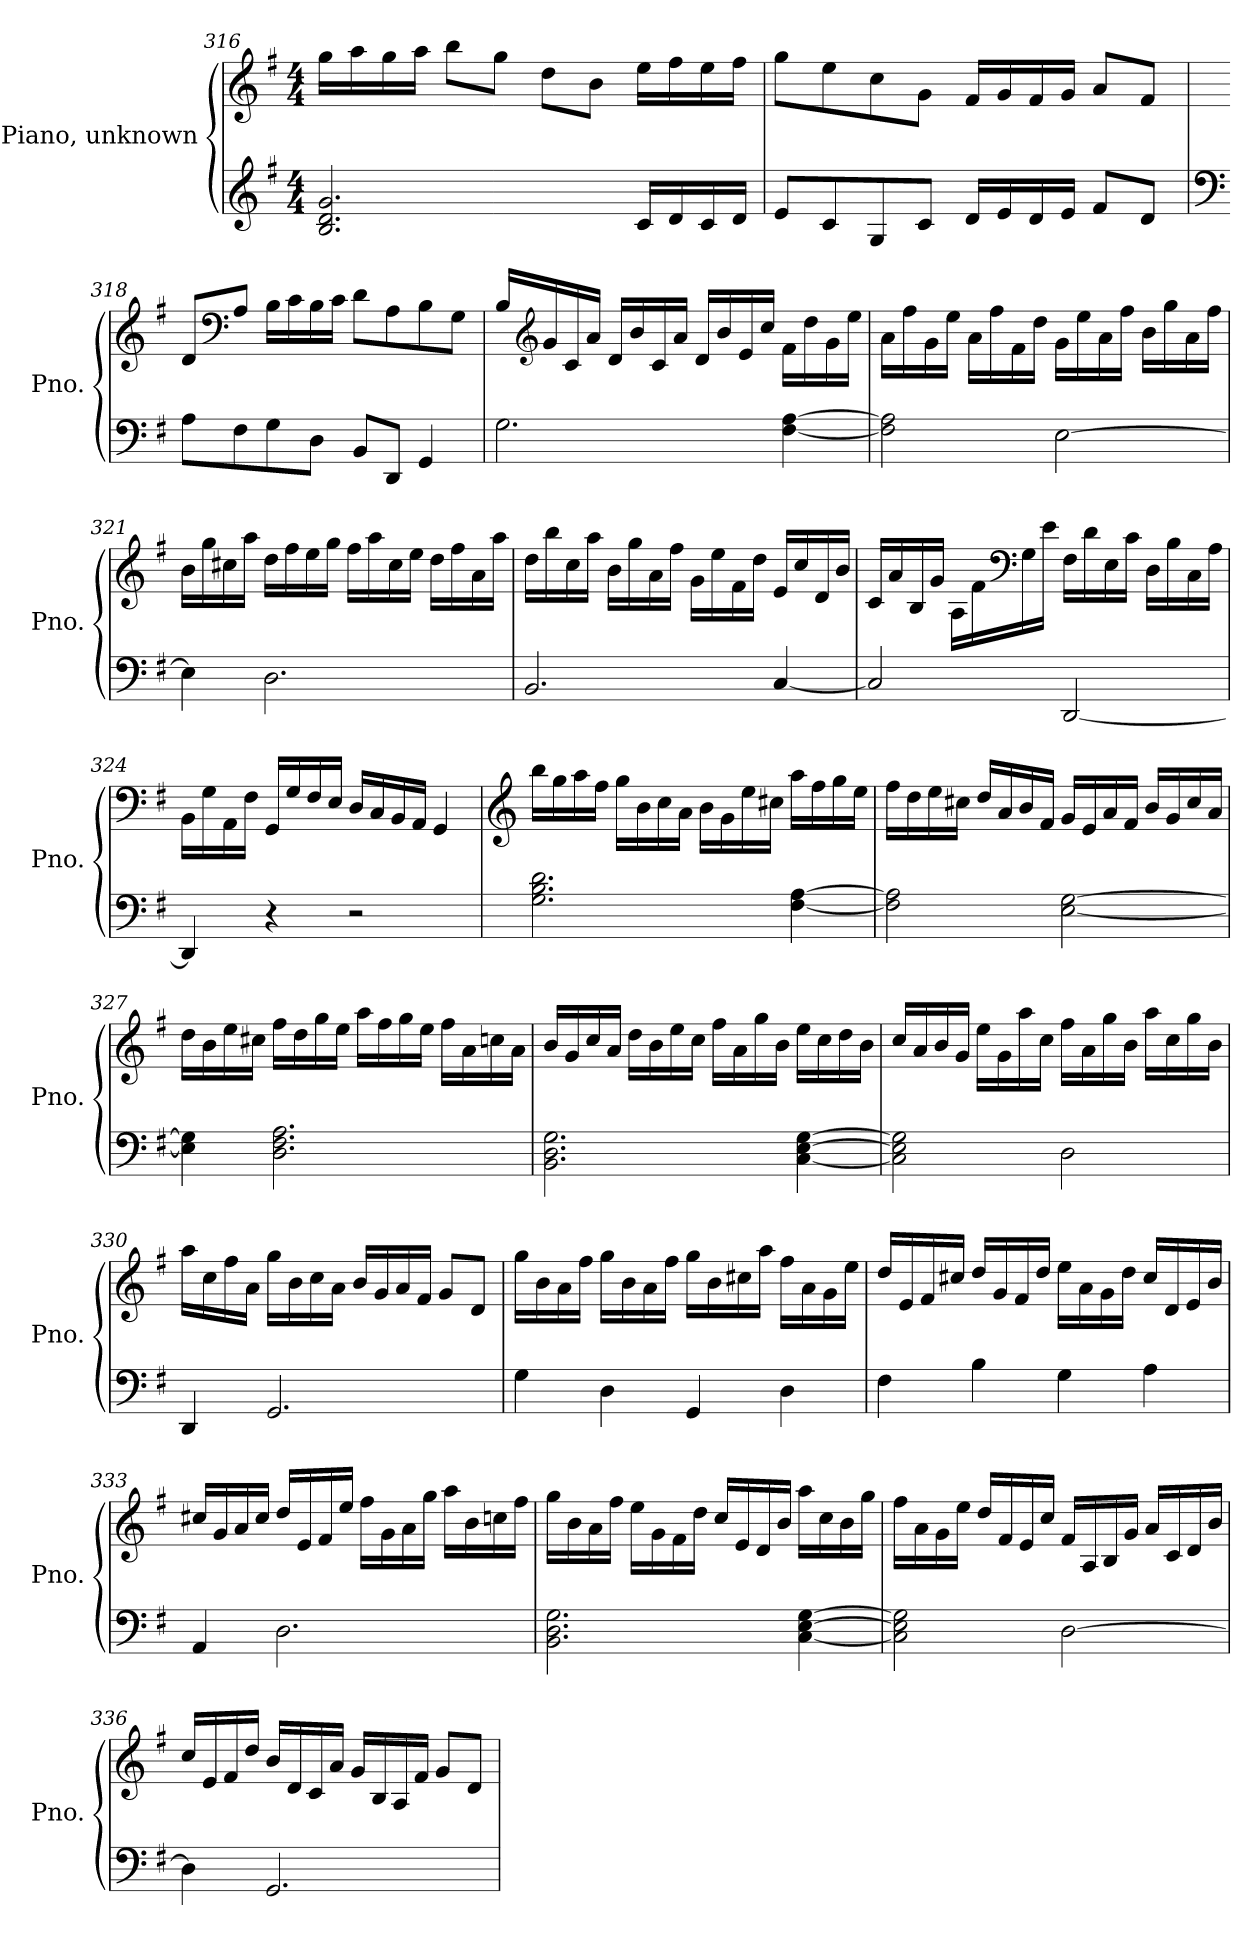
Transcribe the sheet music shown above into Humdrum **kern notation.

**kern	**kern
*part1	*part1
*staff2	*staff1
*I"Piano, unknown	*
*I'Pno.	*
*clefG2	*clefG2
*k[f#]	*k[f#]
*M4/4	*M4/4
=316	=316
2.B/ 2.d/ 2.g/	16gg\LL
.	16aa\
.	16gg\
.	16aa\JJ
.	8bb\L
.	8gg\J
.	8dd\L
.	8b\J
16c/LL	16ee\LL
16d/	16ff#\
16c/	16ee\
16d/JJ	16ff#\JJ
=317	=317
8e/L	8gg\L
8c/	8ee\
8G/	8cc\
8c/J	8g\J
16d/LL	16f#/LL
16e/	16g/
16d/	16f#/
16e/JJ	16g/JJ
8f#/L	8a/L
8d/J	8f#/J
!!LO:LB:g=z
=318	=318
*clefF4	*
8A\L	8d/L
*	*clefF4
8F#\	8A/J
8G\	16B\LL
.	16c\
8D\J	16B\
.	16c\JJ
8BB/L	8d\L
8DD/J	8A\
4GG/	8B\
.	8G\J
=319	=319
2.G\	16B/LL
*	*clefG2
.	16g/
.	16c/
.	16a/JJ
.	16d/LL
.	16b/
.	16c/
.	16a/JJ
.	16d/LL
.	16b/
.	16e/
.	16cc/JJ
[4F#\ [4A\	16f#\LL
.	16dd\
.	16g\
.	16ee\JJ
=320	=320
2F#\] 2A\]	16a\LL
.	16ff#\
.	16g\
.	16ee\JJ
.	16a\LL
.	16ff#\
.	16f#\
.	16dd\JJ
[2E\	16g\LL
.	16ee\
.	16a\
.	16ff#\JJ
.	16b\LL
.	16gg\
.	16a\
.	16ff#\JJ
!!LO:LB:g=z
=321	=321
4E\]	16b\LL
.	16gg\
.	16cc#X\
.	16aa\JJ
2.D\	16dd\LL
.	16ff#\
.	16ee\
.	16gg\JJ
.	16ff#\LL
.	16aa\
.	16cc#\
.	16ee\JJ
.	16dd\LL
.	16ff#\
.	16a\
.	16aa\JJ
=322	=322
2.BB/	16dd\LL
.	16bb\
.	16cc\
.	16aa\JJ
.	16b\LL
.	16gg\
.	16a\
.	16ff#\JJ
.	16g\LL
.	16ee\
.	16f#\
.	16dd\JJ
[4C/	16e/LL
.	16cc/
.	16d/
.	16b/JJ
!!LO:LB:g=z
=323	=323
2C/]	16c/LL
.	16a/
.	16B/
.	16g/JJ
.	16A\LL
.	16f#\
*	*clefF4
.	16G\
.	16e\JJ
[2DD/	16F#\LL
.	16d\
.	16E\
.	16c\JJ
.	16D\LL
.	16B\
.	16C\
.	16A\JJ
=324	=324
4DD/]	16BB\LL
.	16G\
.	16AA\
.	16F#\JJ
4r	16GG/LL
.	16G/
.	16F#/
.	16E/JJ
2r	16D/LL
.	16C/
.	16BB/
.	16AA/JJ
.	4GG/
!!LO:LB:g=z
=325	=325
*	*clefG2
2.G\ 2.B\ 2.d\	16bb\LL
.	16gg\
.	16aa\
.	16ff#\JJ
.	16gg\LL
.	16b\
.	16cc\
.	16a\JJ
.	16b\LL
.	16g\
.	16ee\
.	16cc#X\JJ
[4F#\ [4A\	16aa\LL
.	16ff#\
.	16gg\
.	16ee\JJ
=326	=326
2F#\] 2A\]	16ff#\LL
.	16dd\
.	16ee\
.	16cc#X\JJ
.	16dd/LL
.	16a/
.	16b/
.	16f#/JJ
[2E\ [2G\	16g/LL
.	16e/
.	16a/
.	16f#/JJ
.	16b/LL
.	16g/
.	16cc#/
.	16a/JJ
!!LO:PB:g=z
=327	=327
4E\] 4G\]	16dd\LL
.	16b\
.	16ee\
.	16cc#X\JJ
2.D\ 2.F#\ 2.A\	16ff#\LL
.	16dd\
.	16gg\
.	16ee\JJ
.	16aa\LL
.	16ff#\
.	16gg\
.	16ee\JJ
.	16ff#\LL
.	16a\
.	16ccn\
.	16a\JJ
=328	=328
2.BB\ 2.D\ 2.G\	16b/LL
.	16g/
.	16cc/
.	16a/JJ
.	16dd\LL
.	16b\
.	16ee\
.	16cc\JJ
.	16ff#\LL
.	16a\
.	16gg\
.	16b\JJ
[4C\ [4E\ [4G\	16ee\LL
.	16cc\
.	16dd\
.	16b\JJ
!!LO:LB:g=z
=329	=329
2C\] 2E\] 2G\]	16cc/LL
.	16a/
.	16b/
.	16g/JJ
.	16ee\LL
.	16g\
.	16aa\
.	16cc\JJ
2D\	16ff#\LL
.	16a\
.	16gg\
.	16b\JJ
.	16aa\LL
.	16cc\
.	16gg\
.	16b\JJ
=330	=330
4DD/	16aa\LL
.	16cc\
.	16ff#\
.	16a\JJ
2.GG/	16gg\LL
.	16b\
.	16cc\
.	16a\JJ
.	16b/LL
.	16g/
.	16a/
.	16f#/JJ
.	8g/L
.	8d/J
=331	=331
4G\	16gg\LL
.	16b\
.	16a\
.	16ff#\JJ
4D\	16gg\LL
.	16b\
.	16a\
.	16ff#\JJ
4GG/	16gg\LL
.	16b\
.	16cc#X\
.	16aa\JJ
4D\	16ff#\LL
.	16a\
.	16g\
.	16ee\JJ
!!LO:LB:g=z
=332	=332
4F#\	16dd/LL
.	16e/
.	16f#/
.	16cc#X/JJ
4B\	16dd/LL
.	16g/
.	16f#/
.	16dd/JJ
4G\	16ee\LL
.	16a\
.	16g\
.	16dd\JJ
4A\	16cc#/LL
.	16d/
.	16e/
.	16b/JJ
=333	=333
4AA/	16cc#X/LL
.	16g/
.	16a/
.	16cc#/JJ
2.D\	16dd/LL
.	16e/
.	16f#/
.	16ee/JJ
.	16ff#\LL
.	16g\
.	16a\
.	16gg\JJ
.	16aa\LL
.	16b\
.	16ccn\
.	16ff#\JJ
!!LO:LB:g=z
=334	=334
2.BB\ 2.D\ 2.G\	16gg\LL
.	16b\
.	16a\
.	16ff#\JJ
.	16ee\LL
.	16g\
.	16f#\
.	16dd\JJ
.	16cc/LL
.	16e/
.	16d/
.	16b/JJ
[4C\ [4E\ [4G\	16aa\LL
.	16cc\
.	16b\
.	16gg\JJ
=335	=335
2C\] 2E\] 2G\]	16ff#\LL
.	16a\
.	16g\
.	16ee\JJ
.	16dd/LL
.	16f#/
.	16e/
.	16cc/JJ
[2D\	16f#/LL
.	16A/
.	16B/
.	16g/JJ
.	16a/LL
.	16c/
.	16d/
.	16b/JJ
=336	=336
4D\]	16cc/LL
.	16e/
.	16f#/
.	16dd/JJ
2.GG/	16b/LL
.	16d/
.	16c/
.	16a/JJ
.	16g/LL
.	16B/
.	16A/
.	16f#/JJ
.	8g/L
.	8d/J
=	=
*-	*-
